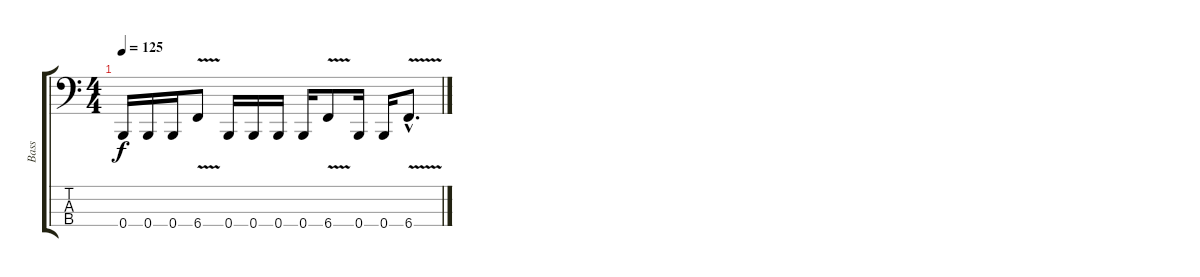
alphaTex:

\track ("Bass" "Bass") {instrument electricbasspick}
\staff {score tabs}
\tuning (D2 A1 E1 B0) {hide}
\ts (4 4)
\tempo 125
\clef f4
\ks c
0.4.16{dy f} 0.4.16 0.4.16 6.4{v}.8 0.4.16 0.4.16 0.4.16 0.4.16 6.4{v}.8 0.4.16 0.4.16 6.4{v hac}.8{d}
